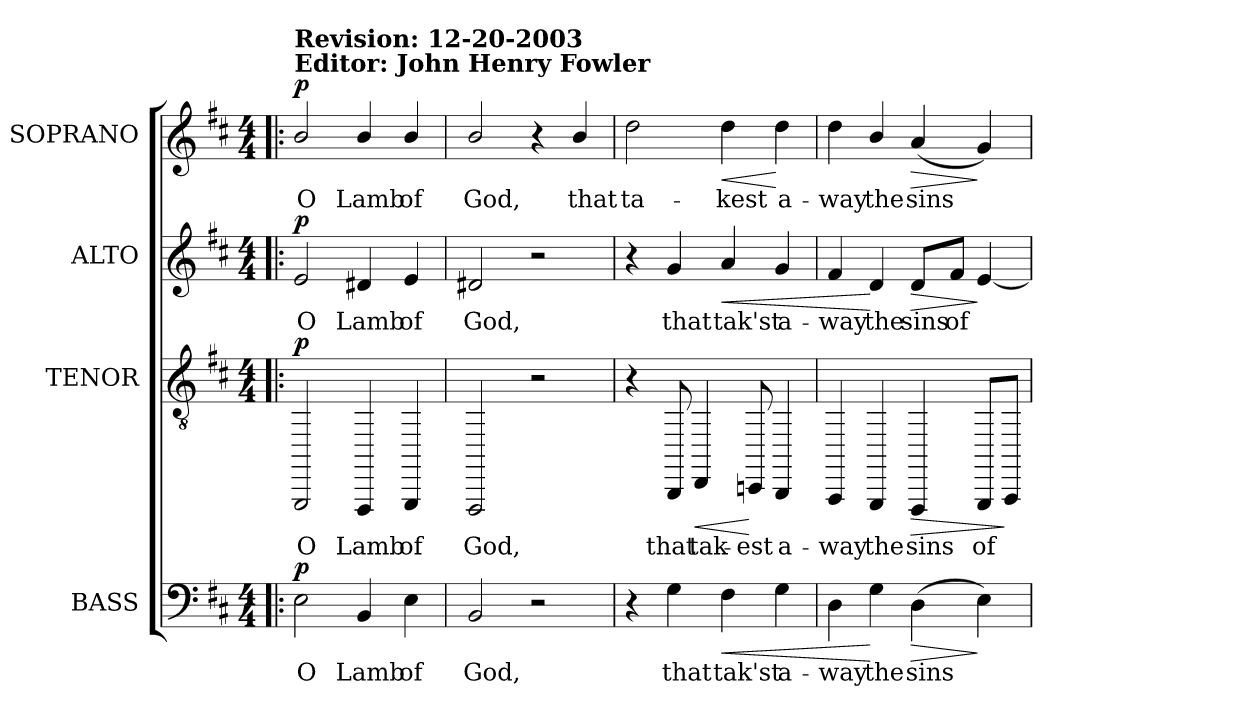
**kern	**text	**dynam	**kern	**text	**dynam	**kern	**text	**dynam	**kern	**text	**dynam
*part4	*part4	*part4	*part3	*part3	*part3	*part2	*part2	*part2	*part1	*part1	*part1
*staff4	*staff4	*staff4	*staff3	*staff3	*staff3	*staff2	*staff2	*staff2	*staff1	*staff1	*staff1
*I"BASS	*	*	*I"TENOR	*	*	*I"ALTO	*	*	*I"SOPRANO	*	*
*I'B.	*	*	*	*	*	*I'A.	*	*	*I'S.	*	*
!!LO:PB:g=z
*clefF4	*	*	*clefGv2	*	*	*clefG2	*	*	*clefG2	*	*
*	*	*	*ITrd-14c-24	*	*	*	*	*	*	*	*
*k[f#c#]	*	*	*k[f#c#]	*	*	*k[f#c#]	*	*	*k[f#c#]	*	*
*D:	*	*	*D:	*	*	*D:	*	*	*D:	*	*
*M4/4	*	*	*M4/4	*	*	*M4/4	*	*	*M4/4	*	*
*MM72	*	*	*MM72	*	*	*MM72	*	*	*MM72	*	*
=1!|:	=1!|:	=1!|:	=1!|:	=1!|:	=1!|:	=1!|:	=1!|:	=1!|:	=1!|:	=1!|:	=1!|:
!	!LO:LY:b:color=#000000	!	!	!	!	!	!	!	!	!	!
!	!	!	!	!LO:LY:b:color=#000000	!	!	!	!	!	!	!
!	!	!	!	!	!	!	!LO:LY:b:color=#000000	!	!	!	!
!	!	!	!	!	!	!	!	!	!LO:TX:a:B:t=Editor&colon;  John Henry Fowler	!	!
!	!	!	!	!	!	!	!	!	!LO:TX:a:B:t=Revision&colon;  12-20-2003	!	!
!	!	!	!	!	!	!	!	!	!	!LO:LY:b:color=#000000	!
2Ei\	O	p	2GGi/	O	p	2ei/	O	p	2bi/	O	p
!	!LO:LY:b:color=#000000	!	!	!	!	!	!	!	!	!	!
!	!	!	!	!LO:LY:b:color=#000000	!	!	!	!	!	!	!
!	!	!	!	!	!	!	!LO:LY:b:color=#000000	!	!	!	!
!	!	!	!	!	!	!	!	!	!	!LO:LY:b:color=#000000	!
4BBi/	Lamb	.	4FF#i/	Lamb	.	4d#Xi/	Lamb	.	4bi/	Lamb	.
!	!LO:LY:b:color=#000000	!	!	!	!	!	!	!	!	!	!
!	!	!	!	!LO:LY:b:color=#000000	!	!	!	!	!	!	!
!	!	!	!	!	!	!	!LO:LY:b:color=#000000	!	!	!	!
!	!	!	!	!	!	!	!	!	!	!LO:LY:b:color=#000000	!
4Ei\	of	.	4GGi/	of	.	4ei/	of	.	4bi/	of	.
=2	=2	=2	=2	=2	=2	=2	=2	=2	=2	=2	=2
!	!LO:LY:b:color=#000000	!	!	!	!	!	!	!	!	!	!
!	!	!	!	!LO:LY:b:color=#000000	!	!	!	!	!	!	!
!	!	!	!	!	!	!	!LO:LY:b:color=#000000	!	!	!	!
!	!	!	!	!	!	!	!	!	!	!LO:LY:b:color=#000000	!
2BBi/	God,	.	2FF#i/	God,	.	2d#Xi/	God,	.	2bi/	God,	.
2r	.	.	2r	.	.	2r	.	.	4r	.	.
!	!	!	!	!	!	!	!	!	!	!LO:LY:b:color=#000000	!
.	.	.	.	.	.	.	.	.	4bi/	that	.
=3	=3	=3	=3	=3	=3	=3	=3	=3	=3	=3	=3
!	!	!	!	!	!	!	!	!	!	!LO:LY:b:color=#000000	!
4r	.	.	4r	.	.	4r	.	.	2ddi\	ta-	.
!	!LO:LY:b:color=#000000	!	!	!	!	!	!	!	!	!	!
!	!	!	!	!LO:LY:b:color=#000000	!	!	!	!	!	!	!
!	!	!	!	!	!	!	!LO:LY:b:color=#000000	!	!	!	!
4Gi\	that	.	8BBi/	that	.	4gi/	that	.	.	.	.
!	!	!	!	!LO:LY:b:color=#000000	!LO:HP:b	!	!	!	!	!	!
.	.	.	4Di/	tak-	<	.	.	.	.	.	.
!	!LO:LY:b:color=#000000	!LO:HP:b	!	!	!	!	!	!	!	!	!
!	!	!	!	!	!	!	!LO:LY:b:color=#000000	!LO:HP:b	!	!	!
!	!	!	!	!	!	!	!	!	!	!LO:LY:b:color=#000000	!LO:HP:b
4F#i\	tak'st	<	.	.	.	4ai/	tak'st	<	4ddi\	-kest	<
!	!	!	!	!LO:LY:b:color=#000000	!	!	!	!	!	!	!
.	.	.	8Cni/	-est	[	.	.	.	.	.	.
!	!LO:LY:b:color=#000000	!	!	!	!	!	!	!	!	!	!
!	!	!	!	!LO:LY:b:color=#000000	!	!	!	!	!	!	!
!	!	!	!	!	!	!	!LO:LY:b:color=#000000	!	!	!	!
!	!	!	!	!	!	!	!	!	!	!LO:LY:b:color=#000000	!
4Gi\	a-	.	4BBi/	a-	.	4gi/	a-	.	4ddi\	a-	[
=4	=4	=4	=4	=4	=4	=4	=4	=4	=4	=4	=4
!	!LO:LY:b:color=#000000	!	!	!	!	!	!	!	!	!	!
!	!	!	!	!LO:LY:b:color=#000000	!	!	!	!	!	!	!
!	!	!	!	!	!	!	!LO:LY:b:color=#000000	!	!	!	!
!	!	!	!	!	!	!	!	!	!	!LO:LY:b:color=#000000	!
4Di\	-way	.	4AAi/	-way	.	4f#i/	-way	.	4ddi\	-way	.
!	!LO:LY:b:color=#000000	!	!	!	!	!	!	!	!	!	!
!	!	!	!	!LO:LY:b:color=#000000	!	!	!	!	!	!	!
!	!	!	!	!	!	!	!LO:LY:b:color=#000000	!	!	!	!
!	!	!	!	!	!	!	!	!	!	!LO:LY:b:color=#000000	!
4Gi\	the	[	4GGi/	the	.	4di/	the	[	4bi/	the	.
!	!LO:LY:b:color=#000000	!LO:HP:b	!	!	!	!	!	!	!	!	!
!	!	!	!	!LO:LY:b:color=#000000	!LO:HP:b	!	!	!	!	!	!
!	!	!	!	!	!	!	!LO:LY:b:color=#000000	!LO:HP:b	!	!	!
!	!	!	!	!	!	!	!	!	!	!LO:LY:b:color=#000000	!LO:HP:b
(4Di\	sins	>	4FF#i/	sins	>	8di/L	sins	>	(4ai/	sins	>
!	!	!	!	!	!	!	!LO:LY:b:color=#000000	!	!	!	!
.	.	.	.	.	.	8f#i/J	of	.	.	.	.
!	!	!	!	!LO:LY:b:color=#000000	!	!	!	!	!	!	!
4Ei\)	.	]	8GGi/L	of	.	[4ei/	.	]	4gi/)	.	]
.	.	.	8AAi/J	.	]	.	.	.	.	.	.
=	=	=	=	=	=	=	=	=	=	=	=
*-	*-	*-	*-	*-	*-	*-	*-	*-	*-	*-	*-
